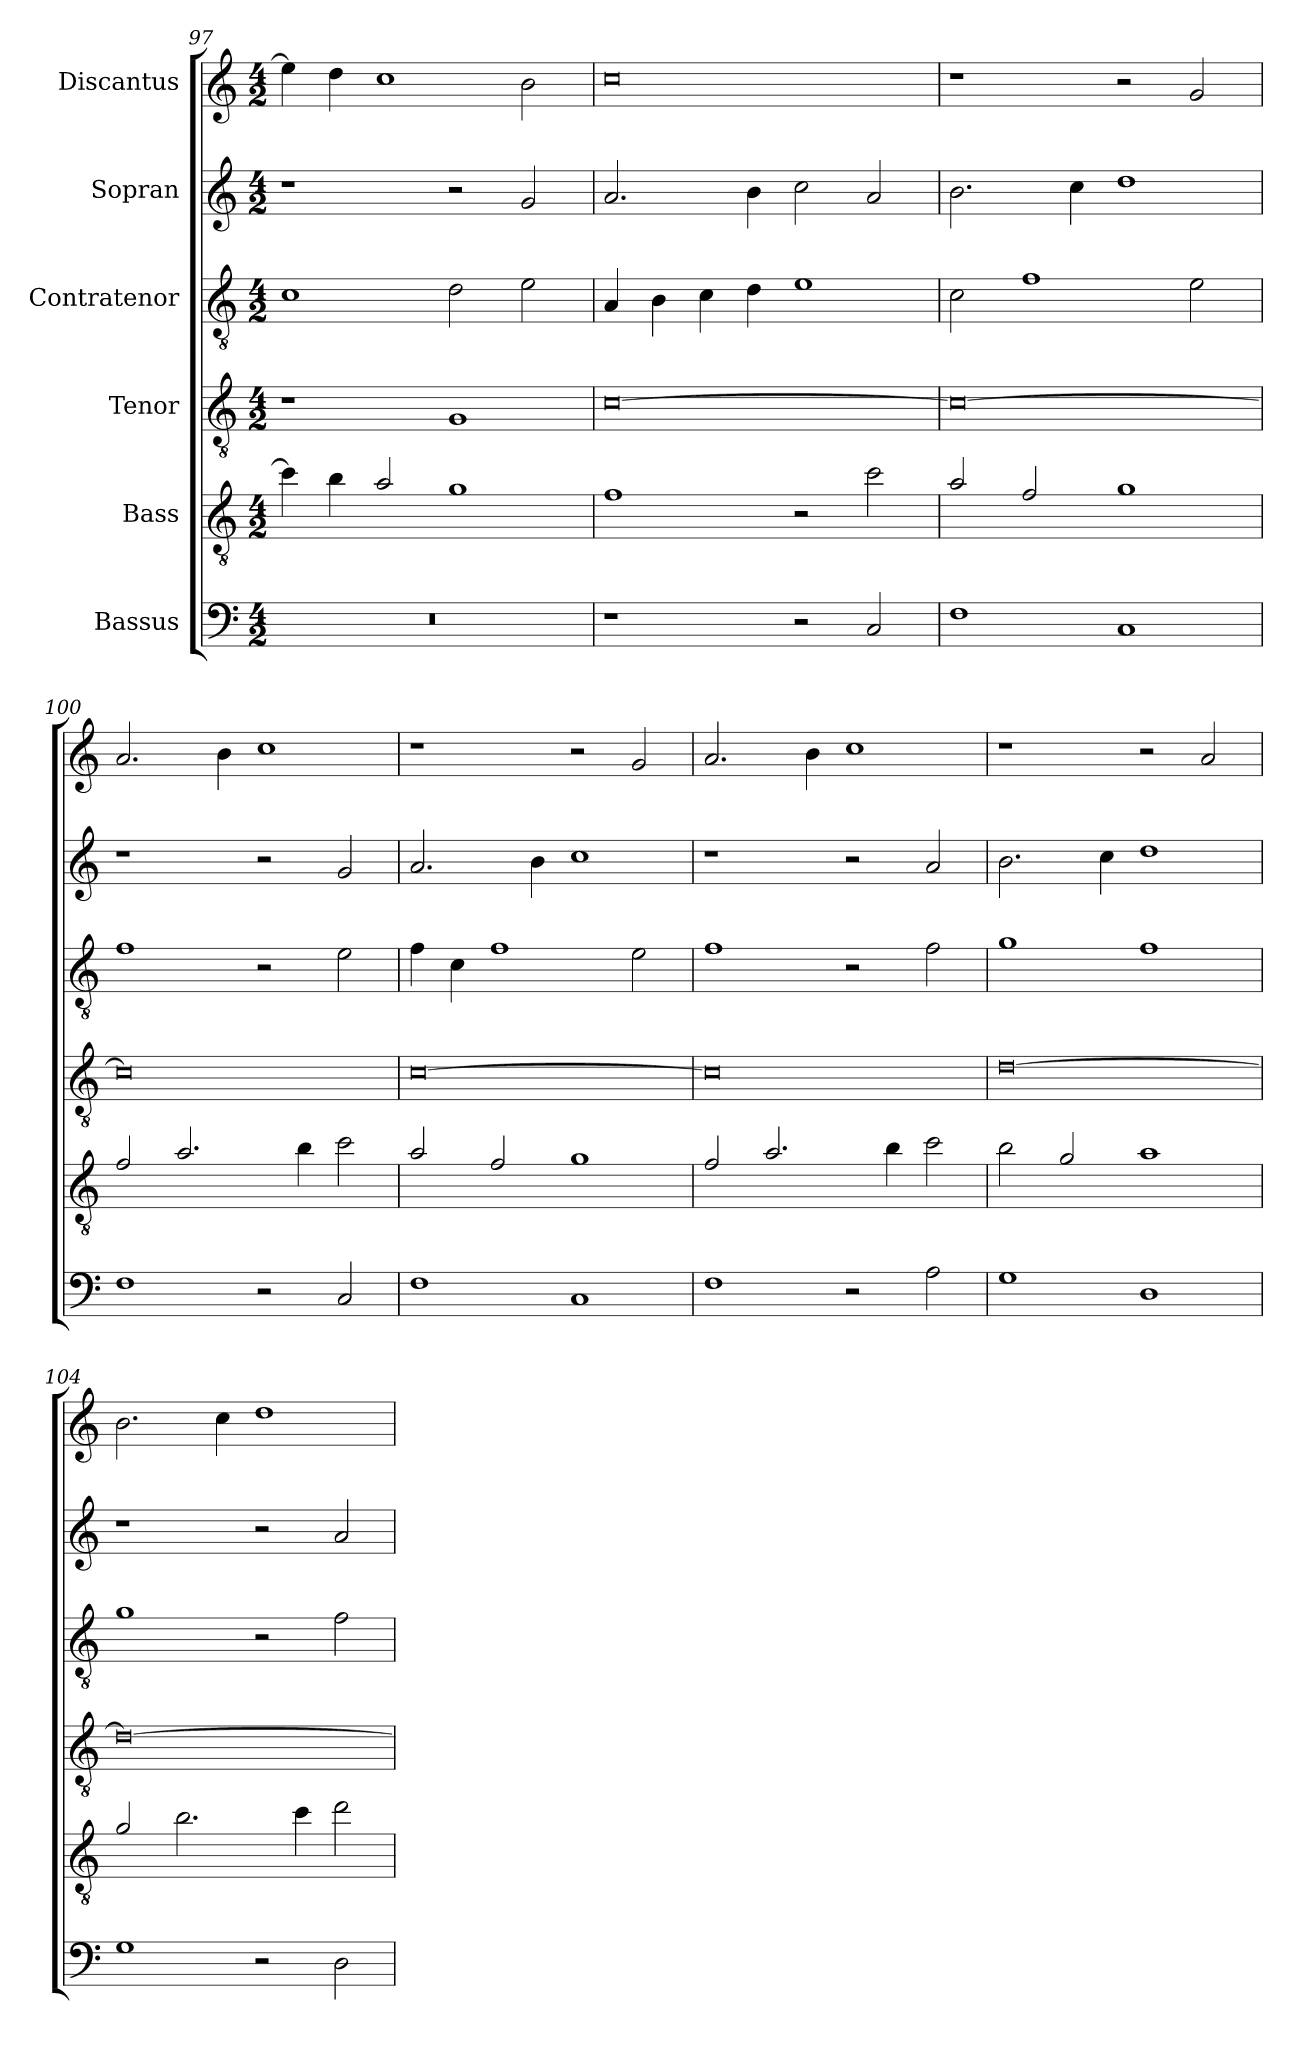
**kern	**kern	**kern	**kern	**kern	**kern
*part6	*part5	*part4	*part3	*part2	*part1
*staff6	*staff5	*staff4	*staff3	*staff2	*staff1
*I"Bassus	*I"Bass	*I"Tenor	*I"Contratenor	*I"Sopran	*I"Discantus
*clefF4	*clefGv2	*clefGv2	*clefGv2	*clefG2	*clefG2
*k[]	*k[]	*k[]	*k[]	*k[]	*k[]
*M4/2	*M4/2	*M4/2	*M4/2	*M4/2	*M4/2
=97	=97	=97	=97	=97	=97
0r	4cc\]	1r	1c\	1r	4ee\]
.	4b\	.	.	.	4dd\
.	2a/	.	.	.	1cc\
.	1g/	1G/	2d\	2r	.
.	.	.	2e\	2g/	2b\
=98	=98	=98	=98	=98	=98
1r	1f/	[0c\	4A/	2.a/	0cc\
.	.	.	4B\	.	.
.	.	.	4c\	.	.
.	.	.	4d\	4b\	.
2r	2r	.	1e\	2cc\	.
2C/	2cc\	.	.	2a/	.
=99	=99	=99	=99	=99	=99
1F\	2a/	0c\_	2c\	2.b\	1r
.	2f/	.	1f\	.	.
.	.	.	.	4cc\	.
1C/	1g/	.	.	1dd\	2r
.	.	.	2e\	.	2g/
=100	=100	=100	=100	=100	=100
1F\	2f/	0c\]	1f\	1r	2.a/
.	2.a/	.	.	.	.
.	.	.	.	.	4b\
2r	.	.	2r	2r	1cc\
.	4b\	.	.	.	.
2C/	2cc\	.	2e\	2g/	.
=101	=101	=101	=101	=101	=101
1F\	2a/	[0c\	4f\	2.a/	1r
.	.	.	4c\	.	.
.	2f/	.	1f\	.	.
.	.	.	.	4b\	.
1C/	1g/	.	.	1cc\	2r
.	.	.	2e\	.	2g/
=102	=102	=102	=102	=102	=102
1F\	2f/	0c\]	1f\	1r	2.a/
.	2.a/	.	.	.	.
.	.	.	.	.	4b\
2r	.	.	2r	2r	1cc\
.	4b\	.	.	.	.
2A\	2cc\	.	2f\	2a/	.
=103	=103	=103	=103	=103	=103
1G\	2b\	[0d\	1g\	2.b\	1r
.	2g/	.	.	.	.
.	.	.	.	4cc\	.
1D\	1a/	.	1f\	1dd\	2r
.	.	.	.	.	2a/
=104	=104	=104	=104	=104	=104
1G\	2g/	0d\_	1g\	1r	2.b\
.	2.b\	.	.	.	.
.	.	.	.	.	4cc\
2r	.	.	2r	2r	1dd\
.	4cc\	.	.	.	.
2D\	2dd\	.	2f\	2a/	.
=	=	=	=	=	=
*-	*-	*-	*-	*-	*-
